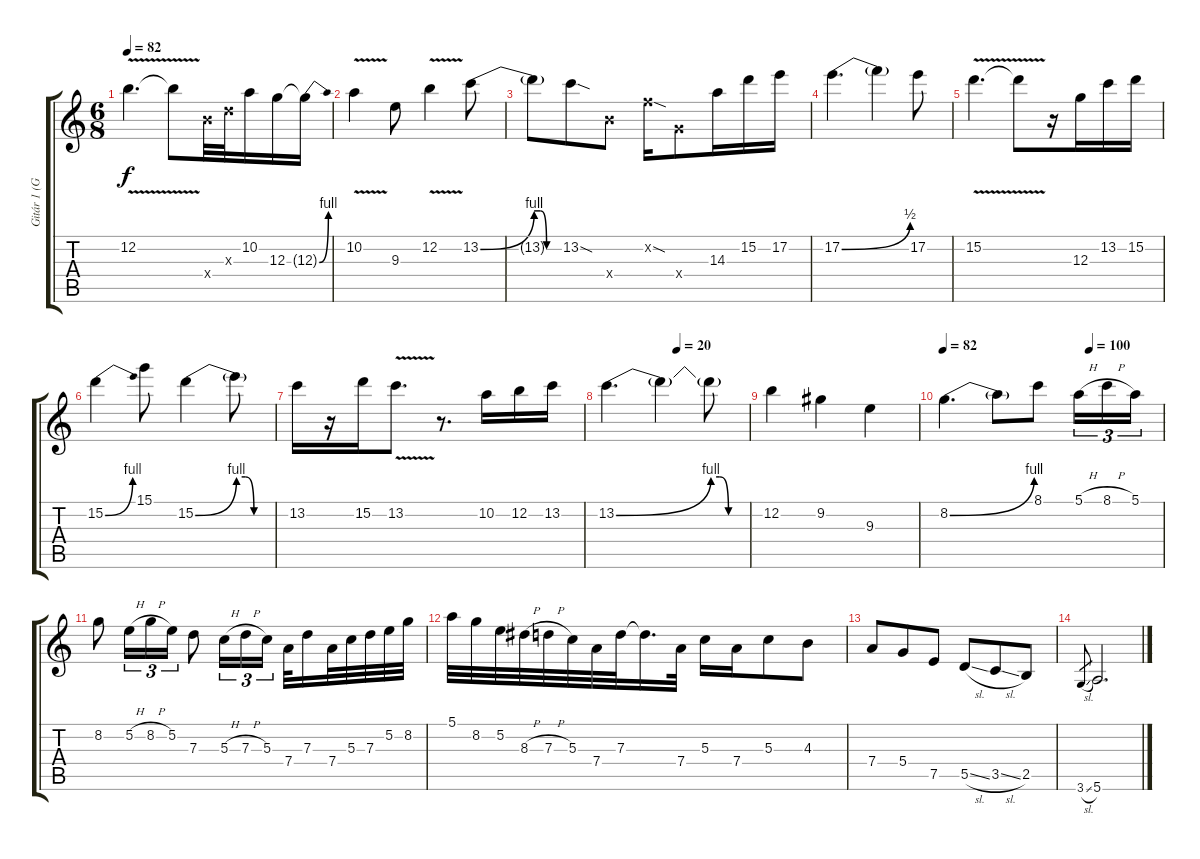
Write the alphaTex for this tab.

\track ("Gitár 1 (Gary Moore)" "Gitár 1 (G") {instrument distortionguitar}
\staff {score tabs}
\tuning (E4 B3 G3 D3 A2 E2) {hide}
\ts (6 8)
\tempo 82
\clef g2
\ks c
12.2{v}.4{d dy f} 12.2{t}.8 9.4{x}.32 7.3{x}.32 10.2.16 12.3.16 12.3{be (bend 0 0 60 4) t}.16 |
10.2{v}.4 9.3.8 12.2{v}.4 13.2{be (bend 0 0 60 4)}.8 |
13.2{be (custom 0 4 15 4 30 0 60 0) t}.8 13.2{sod}.8 9.4{x}.8 6.2{sod x}.16 5.4{x}.8 14.3.16 15.2.16 17.2.16 |
17.2{be (bend 0 0 60 2)}.4{d} 17.2{t}.4 17.2.8 |
15.2{v}.4{d} 15.2{t}.8 r.16 12.3.16 13.2.16 15.2.16 |
15.2{be (bend 0 0 60 4)}.4 15.1.8 15.2{be (bend 0 0 60 4)}.4 15.2{be (custom 0 4 15 4 30 0 60 0) t}.8 |
13.2.16 r.16 15.2.16 13.2{v}.8{d} r.8{d} 10.2.16 12.2.16 13.2.16 |
\tempo (20 0.5)
13.2{be (bend 0 0 60 4)}.4{d} 13.2{t}.4 13.2{be (custom 0 4 15 4 30 0 60 0) t}.8 |
12.2.4 9.2.4 9.3.4 |
\tempo 82
\tempo (100 0.6666666666666666)
8.2{be (bend 0 0 60 4)}.4{d} 8.2{t}.8 8.1.8 5.1{h}.16{tu (3 2)} 8.1{h}.16{tu (3 2)} 5.1.16{tu (3 2)} |
8.2.8 5.2{h}.16{tu (3 2)} 8.2{h}.16{tu (3 2)} 5.2.16{tu (3 2)} 7.3.8 5.3{h}.16{tu (3 2)} 7.3{h}.16{tu (3 2)} 5.3.16{tu (3 2) beam splitsecondary} 7.4.32 7.3.16 7.4.32 5.3.32 7.3.32 5.2.32 8.2.32 |
5.1.32 8.2.32 5.2.32 8.3{h}.32 7.3{h}.32 5.3.32 7.4.32 7.3.32 7.3{t}.16{d} 7.4.32 5.3.16 7.4.16 5.3.8 4.3.8 |
7.4.8 5.4.8 7.5.8 5.5{sl}.8 3.5{sl}.8 2.5.8 |
3.6{sl}.8{gr} 5.6.2{d}
